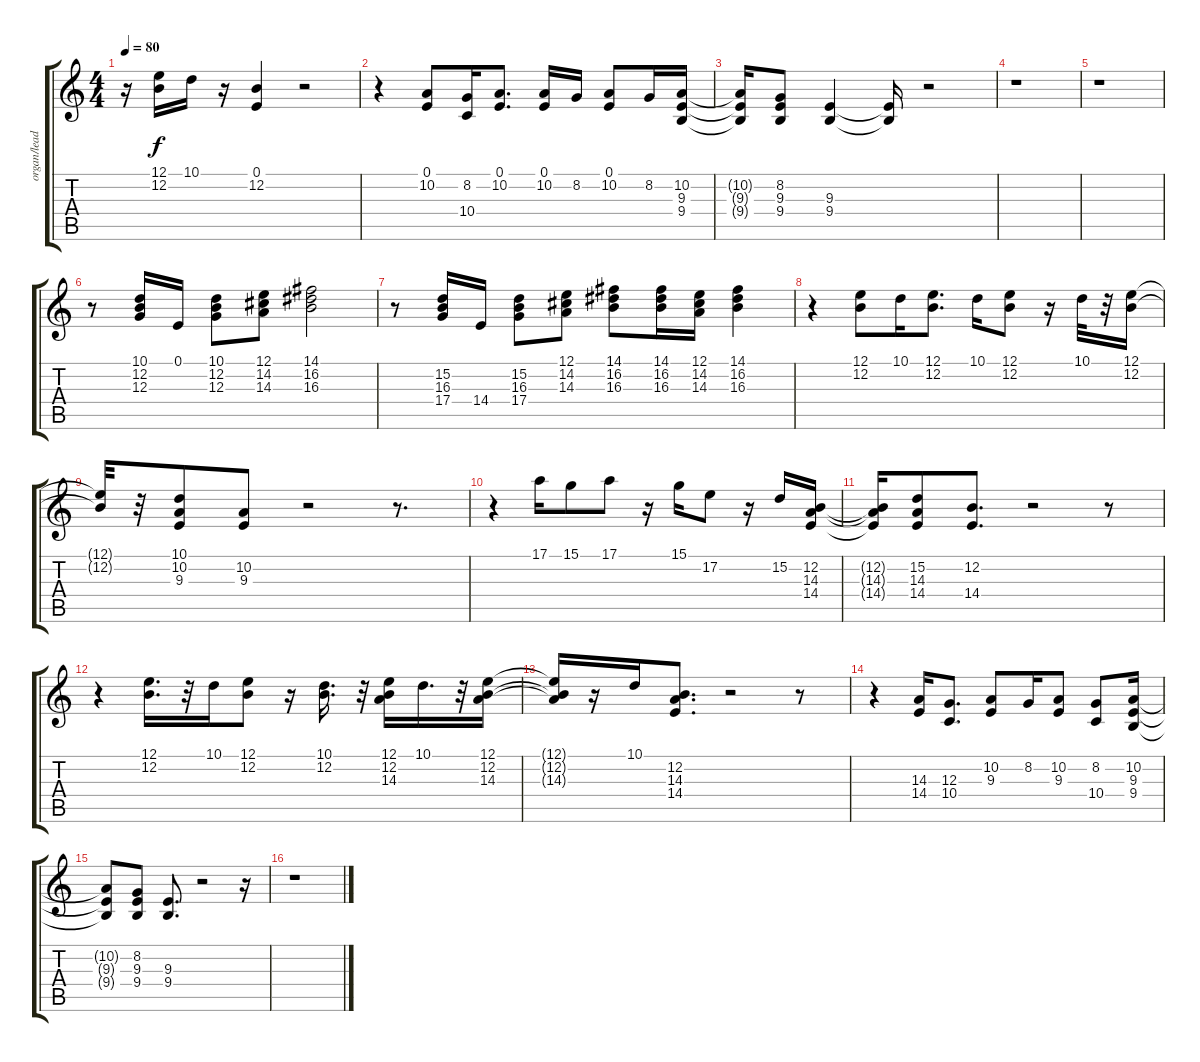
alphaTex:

\track ("organ/lead guitar   " "organ/lead") {instrument percussiveorgan}
\staff {score tabs}
\tuning (E4 B3 G3 D3 A2 E2) {hide}
\ts (4 4)
\tempo 80
\clef g2
\ks c
r.16{dy f} (12.1 12.2).16{balance 10} 10.1.16{balance 8} r.16 (0.1 12.2).4 r.2 |
r.4 (0.1 10.2).8{balance 16} (8.2 10.4).16{balance 14} (0.1 10.2).8{d} (0.1 10.2).16{balance 11} 8.2.16 (0.1 10.2).8{balance 9} 8.2.16{balance 7} (10.2 9.3 9.4).16 |
(10.2{t} 9.3{t} 9.4{t}).16 (8.2 9.3 9.4).8{balance 4} (9.3 9.4).4{balance 2} (9.3{t} 9.4{t}).16 r.2 |
r.1 |
r.1 |
r.8 (10.1 12.2 12.3).16{instrument percussiveorgan} 0.1.16 (10.1 12.2 12.3).8 (12.1 14.2 14.3).8 (14.1 16.2 16.3).2 |
r.8 (15.2 16.3 17.4).16 14.4.16 (15.2 16.3 17.4).8 (12.1 14.2 14.3).8 (14.1 16.2 16.3).8 (14.1 16.2 16.3).16 (12.1 14.2 14.3).16 (14.1 16.2 16.3).4 |
r.4 (12.1 12.2).8{instrument overdrivenguitar} 10.1.16{balance 6} (12.1 12.2).8{d balance 10} 10.1.16{balance 10} (12.1 12.2).8{balance 3} r.16 10.1.32 r.32 (12.1 12.2).16 |
(12.1{t} 12.2{t}).32 r.32 (10.1 10.2 9.3).8 (10.2 9.3).8 r.2 r.8{d} |
r.4 17.1.16{balance 4} 15.1.8{balance 12} 17.1.8{balance 10} r.16 15.1.16 17.2.8 r.16 15.2.16 (12.2 14.3 14.4).16 |
(12.2{t} 14.3{t} 14.4{t}).16 (15.2 14.3 14.4).8 (12.2 14.4).8{d} r.2 r.8 |
r.4 (12.1 12.2).16{d balance 2} r.32 10.1.16{balance 4} (12.1 12.2).8{balance 2} r.16 (10.1 12.2).16{d balance 14} r.32 (12.1 12.2 14.3).16 10.1.16{d} r.32 (12.1 12.2 14.3).16{balance 10} |
(12.1{t} 12.2{t} 14.3{t}).16 r.16 10.1.16{balance 6} (12.2 14.3 14.4).8{d} r.2 r.8 |
r.4 (14.3 14.4).16 (12.3 10.4).8{d} (10.2 9.3).8 8.2.16 (10.2 9.3).8 (8.2 10.4).8 (10.2 9.3 9.4).16 |
(10.2{t} 9.3{t} 9.4{t}).8 (8.2 9.3 9.4).8 (9.3 9.4).8{d} r.2 r.16 |
r.1
